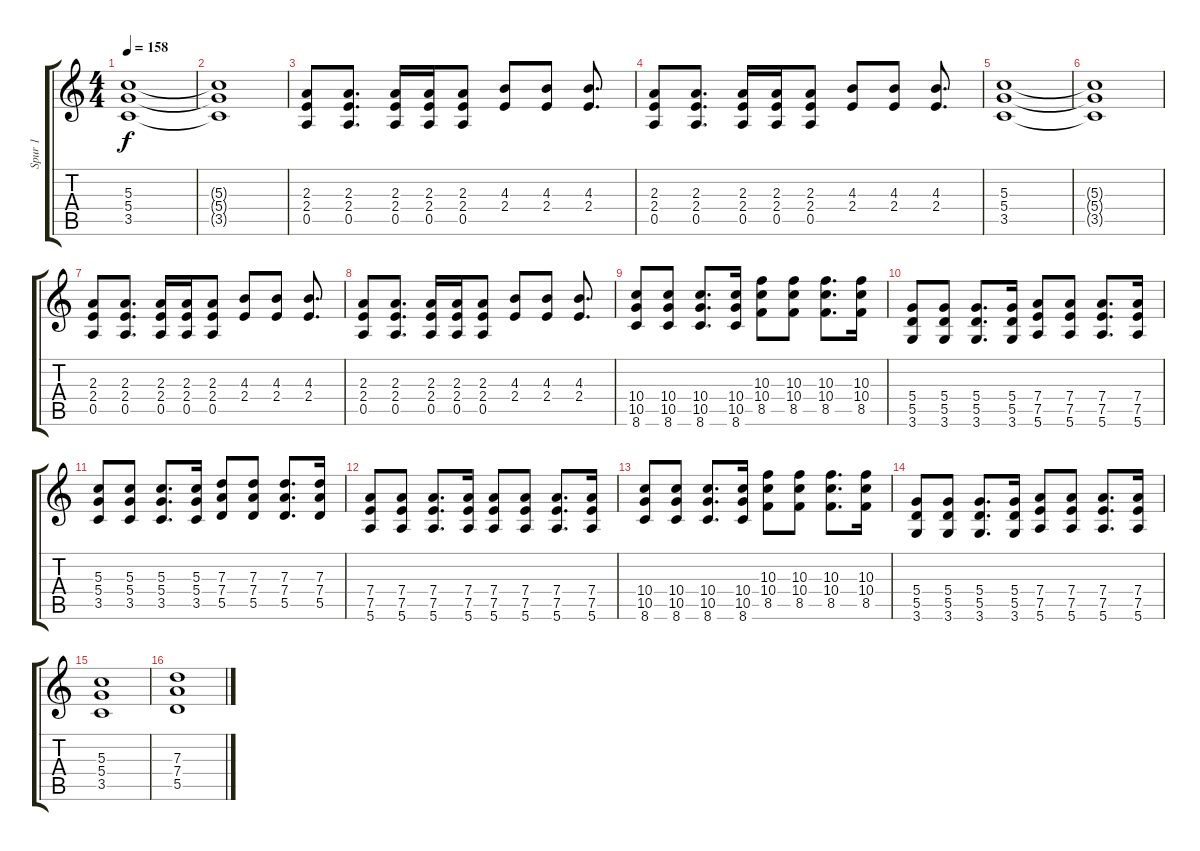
\track ("Spur 1" "Spur 1") {instrument overdrivenguitar}
\staff {score tabs}
\tuning (E4 B3 G3 D3 A2 E2) {hide}
\ts (4 4)
\tempo 158
\clef g2
\ks c
(5.3 5.4 3.5).1{dy f} |
(5.3{t} 5.4{t} 3.5{t}).1 |
(2.3 2.4 0.5).8 (2.3 2.4 0.5).8{d} (2.3 2.4 0.5).16 (2.3 2.4 0.5).16 (2.3 2.4 0.5).8 (4.3 2.4).8 (4.3 2.4).8 (4.3 2.4).8{d} |
(2.3 2.4 0.5).8 (2.3 2.4 0.5).8{d} (2.3 2.4 0.5).16 (2.3 2.4 0.5).16 (2.3 2.4 0.5).8 (4.3 2.4).8 (4.3 2.4).8 (4.3 2.4).8{d} |
(5.3 5.4 3.5).1 |
(5.3{t} 5.4{t} 3.5{t}).1 |
(2.3 2.4 0.5).8 (2.3 2.4 0.5).8{d} (2.3 2.4 0.5).16 (2.3 2.4 0.5).16 (2.3 2.4 0.5).8 (4.3 2.4).8 (4.3 2.4).8 (4.3 2.4).8{d} |
(2.3 2.4 0.5).8 (2.3 2.4 0.5).8{d} (2.3 2.4 0.5).16 (2.3 2.4 0.5).16 (2.3 2.4 0.5).8 (4.3 2.4).8 (4.3 2.4).8 (4.3 2.4).8{d} |
(10.4 10.5 8.6).8 (10.4 10.5 8.6).8 (10.4 10.5 8.6).8{d} (10.4 10.5 8.6).16 (10.3 10.4 8.5).8 (10.3 10.4 8.5).8 (10.3 10.4 8.5).8{d} (10.3 10.4 8.5).16 |
(5.4 5.5 3.6).8 (5.4 5.5 3.6).8 (5.4 5.5 3.6).8{d} (5.4 5.5 3.6).16 (7.4 7.5 5.6).8 (7.4 7.5 5.6).8 (7.4 7.5 5.6).8{d} (7.4 7.5 5.6).16 |
(5.3 5.4 3.5).8 (5.3 5.4 3.5).8 (5.3 5.4 3.5).8{d} (5.3 5.4 3.5).16 (7.3 7.4 5.5).8 (7.3 7.4 5.5).8 (7.3 7.4 5.5).8{d} (7.3 7.4 5.5).16 |
(7.4 7.5 5.6).8 (7.4 7.5 5.6).8 (7.4 7.5 5.6).8{d} (7.4 7.5 5.6).16 (7.4 7.5 5.6).8 (7.4 7.5 5.6).8 (7.4 7.5 5.6).8{d} (7.4 7.5 5.6).16 |
(10.4 10.5 8.6).8 (10.4 10.5 8.6).8 (10.4 10.5 8.6).8{d} (10.4 10.5 8.6).16 (10.3 10.4 8.5).8 (10.3 10.4 8.5).8 (10.3 10.4 8.5).8{d} (10.3 10.4 8.5).16 |
(5.4 5.5 3.6).8 (5.4 5.5 3.6).8 (5.4 5.5 3.6).8{d} (5.4 5.5 3.6).16 (7.4 7.5 5.6).8 (7.4 7.5 5.6).8 (7.4 7.5 5.6).8{d} (7.4 7.5 5.6).16 |
(5.3 5.4 3.5).1 |
(7.3 7.4 5.5).1
